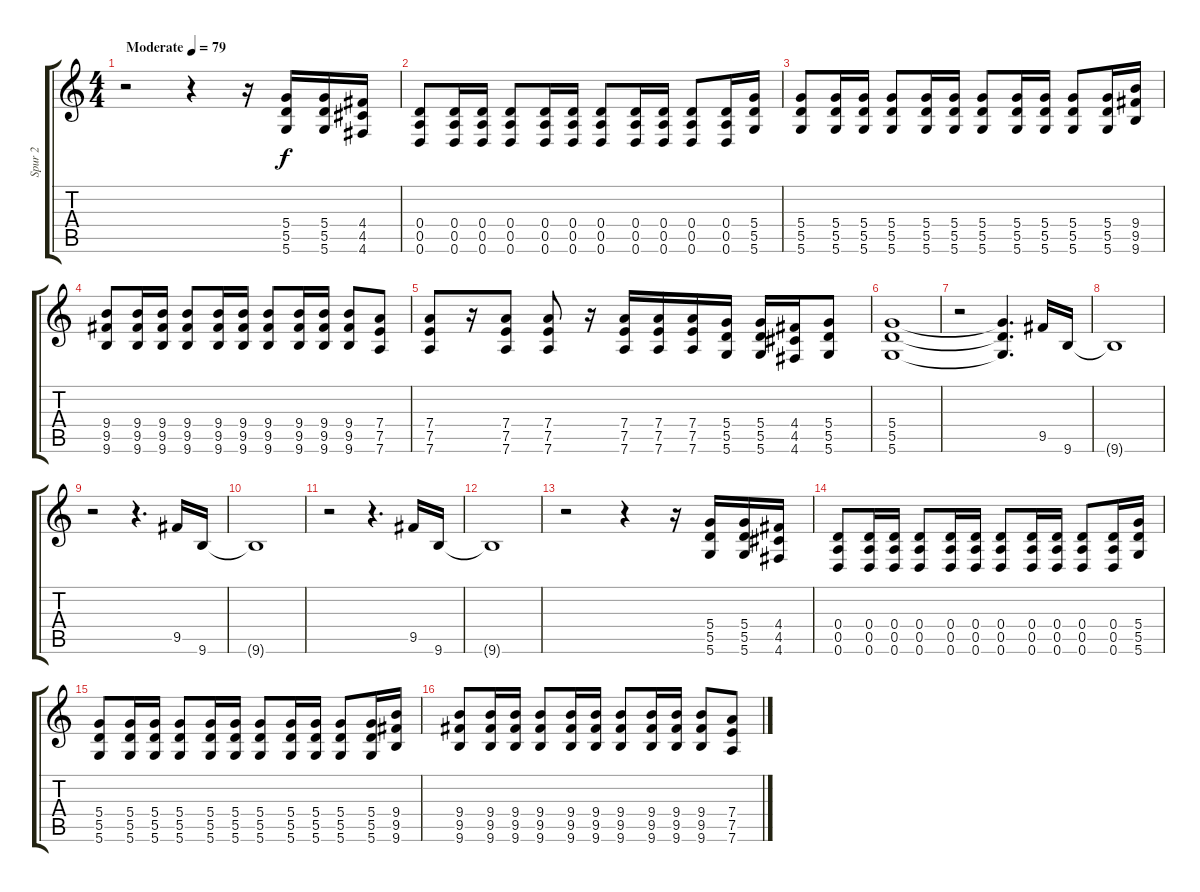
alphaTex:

\track ("Spur 2" "Spur 2") {instrument distortionguitar}
\staff {score tabs}
\tuning (E4 B3 G3 D3 A2 D2) {hide}
\ts (4 4)
\tempo (79 "Moderate")
\clef g2
\ks c
r.2{dy f instrument distortionguitar} r.4 r.16 (5.4 5.5 5.6).16 (5.4 5.5 5.6).16 (4.4 4.5 4.6).16 |
(0.4 0.5 0.6).8 (0.4 0.5 0.6).16 (0.4 0.5 0.6).16 (0.4 0.5 0.6).8 (0.4 0.5 0.6).16 (0.4 0.5 0.6).16 (0.4 0.5 0.6).8 (0.4 0.5 0.6).16 (0.4 0.5 0.6).16 (0.4 0.5 0.6).8 (0.4 0.5 0.6).16 (5.4 5.5 5.6).16 |
(5.4 5.5 5.6).8 (5.4 5.5 5.6).16 (5.4 5.5 5.6).16 (5.4 5.5 5.6).8 (5.4 5.5 5.6).16 (5.4 5.5 5.6).16 (5.4 5.5 5.6).8 (5.4 5.5 5.6).16 (5.4 5.5 5.6).16 (5.4 5.5 5.6).8 (5.4 5.5 5.6).16 (9.4 9.5 9.6).16 |
(9.4 9.5 9.6).8 (9.4 9.5 9.6).16 (9.4 9.5 9.6).16 (9.4 9.5 9.6).8 (9.4 9.5 9.6).16 (9.4 9.5 9.6).16 (9.4 9.5 9.6).8 (9.4 9.5 9.6).16 (9.4 9.5 9.6).16 (9.4 9.5 9.6).8 (7.4 7.5 7.6).8 |
(7.4 7.5 7.6).8 r.16 (7.4 7.5 7.6).8 (7.4 7.5 7.6).8 r.16 (7.4 7.5 7.6).16 (7.4 7.5 7.6).16 (7.4 7.5 7.6).16 (5.4 5.5 5.6).16 (5.4 5.5 5.6).16 (4.4 4.5 4.6).16 (5.4 5.5 5.6).8 |
(5.4 5.5 5.6).1 |
r.2 (5.4{t} 5.5{t} 5.6{t}).4{d} 9.5.16 9.6.16 |
9.6{t}.1 |
r.2 r.4{d} 9.5.16 9.6.16 |
9.6{t}.1 |
r.2 r.4{d} 9.5.16 9.6.16 |
9.6{t}.1 |
r.2 r.4 r.16 (5.4 5.5 5.6).16 (5.4 5.5 5.6).16 (4.4 4.5 4.6).16 |
(0.4 0.5 0.6).8 (0.4 0.5 0.6).16 (0.4 0.5 0.6).16 (0.4 0.5 0.6).8 (0.4 0.5 0.6).16 (0.4 0.5 0.6).16 (0.4 0.5 0.6).8 (0.4 0.5 0.6).16 (0.4 0.5 0.6).16 (0.4 0.5 0.6).8 (0.4 0.5 0.6).16 (5.4 5.5 5.6).16 |
(5.4 5.5 5.6).8 (5.4 5.5 5.6).16 (5.4 5.5 5.6).16 (5.4 5.5 5.6).8 (5.4 5.5 5.6).16 (5.4 5.5 5.6).16 (5.4 5.5 5.6).8 (5.4 5.5 5.6).16 (5.4 5.5 5.6).16 (5.4 5.5 5.6).8 (5.4 5.5 5.6).16 (9.4 9.5 9.6).16 |
(9.4 9.5 9.6).8 (9.4 9.5 9.6).16 (9.4 9.5 9.6).16 (9.4 9.5 9.6).8 (9.4 9.5 9.6).16 (9.4 9.5 9.6).16 (9.4 9.5 9.6).8 (9.4 9.5 9.6).16 (9.4 9.5 9.6).16 (9.4 9.5 9.6).8 (7.4 7.5 7.6).8
